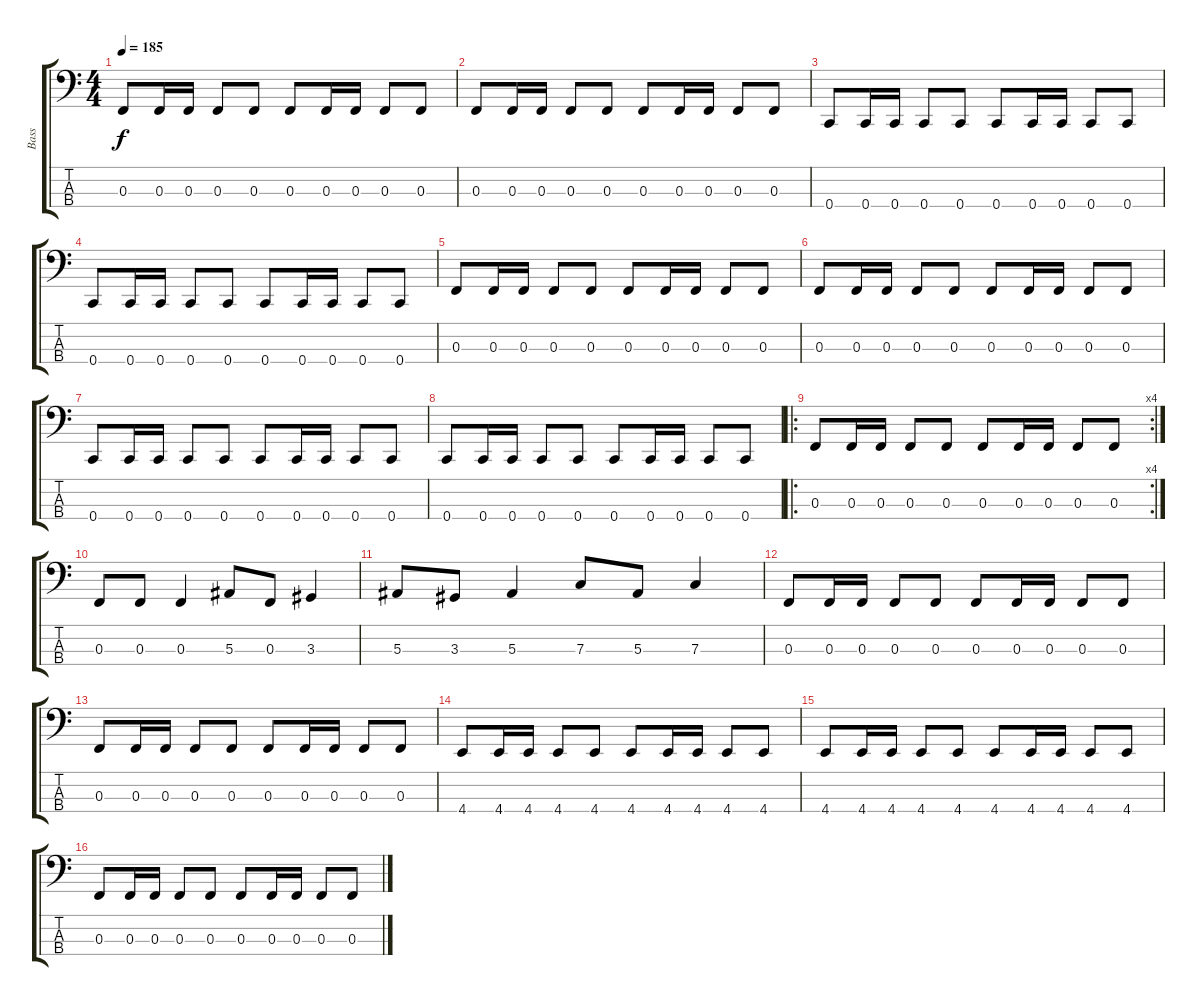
\track ("Bass" "Bass") {instrument electricbasspick}
\staff {score tabs}
\tuning (Eb2 Bb1 F1 C1) {hide}
\ts (4 4)
\tempo 185
\clef f4
\ks c
0.3.8{dy f instrument electricbasspick} 0.3.16 0.3.16 0.3.8 0.3.8 0.3.8 0.3.16 0.3.16 0.3.8 0.3.8 |
0.3.8 0.3.16 0.3.16 0.3.8 0.3.8 0.3.8 0.3.16 0.3.16 0.3.8 0.3.8 |
0.4.8 0.4.16 0.4.16 0.4.8 0.4.8 0.4.8 0.4.16 0.4.16 0.4.8 0.4.8 |
0.4.8 0.4.16 0.4.16 0.4.8 0.4.8 0.4.8 0.4.16 0.4.16 0.4.8 0.4.8 |
0.3.8 0.3.16 0.3.16 0.3.8 0.3.8 0.3.8 0.3.16 0.3.16 0.3.8 0.3.8 |
0.3.8 0.3.16 0.3.16 0.3.8 0.3.8 0.3.8 0.3.16 0.3.16 0.3.8 0.3.8 |
0.4.8 0.4.16 0.4.16 0.4.8 0.4.8 0.4.8 0.4.16 0.4.16 0.4.8 0.4.8 |
0.4.8 0.4.16 0.4.16 0.4.8 0.4.8 0.4.8 0.4.16 0.4.16 0.4.8 0.4.8 |
\ro
\rc 4
0.3.8 0.3.16 0.3.16 0.3.8 0.3.8 0.3.8 0.3.16 0.3.16 0.3.8 0.3.8 |
0.3.8 0.3.8 0.3.4 5.3.8 0.3.8 3.3.4 |
5.3.8 3.3.8 5.3.4 7.3.8 5.3.8 7.3.4 |
0.3.8 0.3.16 0.3.16 0.3.8 0.3.8 0.3.8 0.3.16 0.3.16 0.3.8 0.3.8 |
0.3.8 0.3.16 0.3.16 0.3.8 0.3.8 0.3.8 0.3.16 0.3.16 0.3.8 0.3.8 |
4.4.8 4.4.16 4.4.16 4.4.8 4.4.8 4.4.8 4.4.16 4.4.16 4.4.8 4.4.8 |
4.4.8 4.4.16 4.4.16 4.4.8 4.4.8 4.4.8 4.4.16 4.4.16 4.4.8 4.4.8 |
0.3.8 0.3.16 0.3.16 0.3.8 0.3.8 0.3.8 0.3.16 0.3.16 0.3.8 0.3.8
